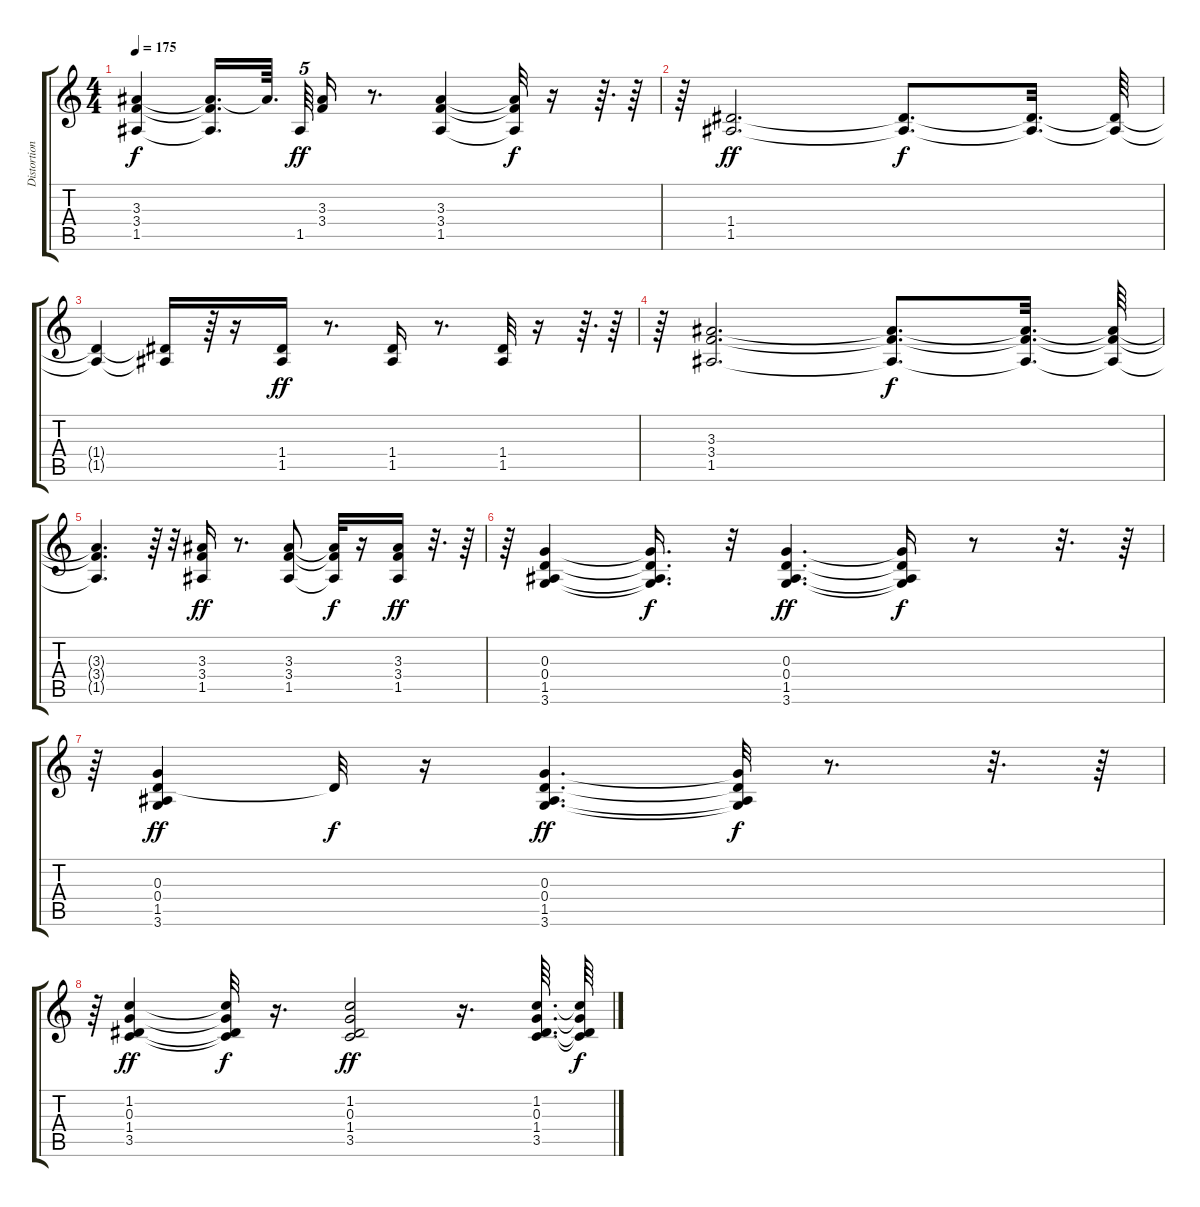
\track ("Distortion" "Distortion") {instrument overdrivenguitar}
\staff {score tabs}
\tuning (E4 B3 G3 D3 A2 E2) {hide}
\ts (4 4)
\tempo 175
\clef g2
\ks c
(3.3{t} 3.4{t} 1.5{t}).4{dy f} (3.3{t} 3.4{t} 1.5{t}).16{d} 3.3{t}.64{d beam splitsecondary} 1.5.64{tu (5 4) dy ff} (3.3 3.4).16 r.8{d} (3.3 3.4 1.5).4 (3.3{t} 3.4{t} 1.5{t}).32{dy f} r.16 r.64{d} r.64 |
r.64 (1.4 1.5).2{d dy ff} (1.4{t} 1.5{t}).8{d dy f} (1.4{t} 1.5{t}).32{d} (1.4{t} 1.5{t}).64 |
(1.4{t} 1.5{t}).4 (1.4{t} 1.5{t}).16 r.64 r.16 (1.4 1.5).16{dy ff} r.8{d} (1.4 1.5).16 r.8{d} (1.4 1.5).32 r.16 r.64{d} r.64 |
r.64 (3.3 3.4 1.5).2{d} (3.3{t} 3.4{t} 1.5{t}).8{d dy f} (3.3{t} 3.4{t} 1.5{t}).32{d} (3.3{t} 3.4{t} 1.5{t}).64 |
(3.3{t} 3.4{t} 1.5{t}).4{d} r.64 r.32 (3.3 3.4 1.5).16{dy ff} r.8{d} (3.3 3.4 1.5).8 (3.3{t} 3.4{t} 1.5{t}).32{dy f} r.16 (3.3 3.4 1.5).16{dy ff} r.32{d} r.64 |
r.64 (0.3 0.4 1.5 3.6).4{volume 8} (0.3{t} 0.4{t} 1.5{t} 3.6{t}).16{d dy f} r.32 (0.3 0.4 1.5 3.6).4{d dy ff} (0.3{t} 0.4{t} 1.5{t} 3.6{t}).16{dy f} r.8 r.32{d} r.64 |
r.64 (0.3 0.4 1.5 3.6).4{dy ff} 0.4{t}.32{dy f} r.16 (0.3 0.4 1.5 3.6).4{d dy ff} (0.3{t} 0.4{t} 1.5{t} 3.6{t}).32{dy f} r.8{d} r.32{d} r.64 |
r.64 (1.2 0.3 1.4 3.5).4{dy ff} (1.2{t} 0.3{t} 1.4{t} 3.5{t}).32{dy f} r.16{d} (1.2 0.3 1.4 3.5).2{dy ff} r.16{d} (1.2 0.3 1.4 3.5).64{d} (1.2{t} 0.3{t} 1.4{t} 3.5{t}).64{dy f}
